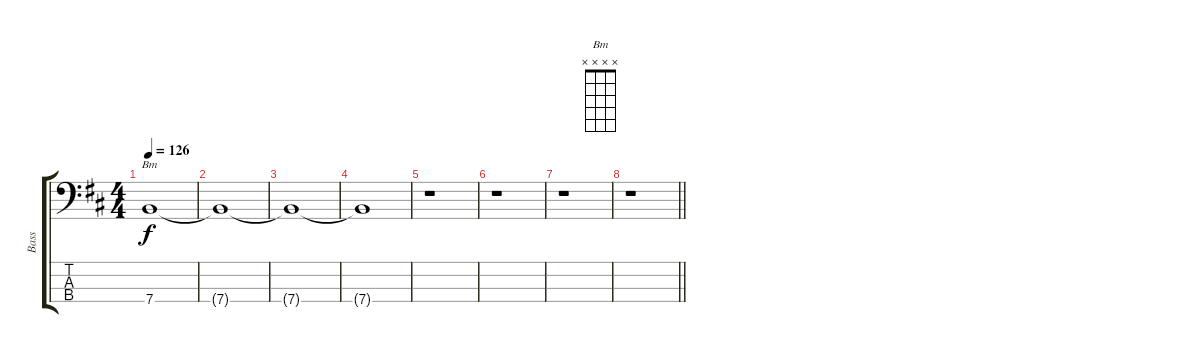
\track ("Bass" "Bass") {instrument electricbassfinger}
\staff {score tabs}
\tuning (G2 D2 A1 E1) {hide}
\chord ("Bm" x x x x)
\ts (4 4)
\tempo 126
\clef f4
\ks bminor
7.4.1{ch "Bm" dy f} |
7.4{t}.1 |
7.4{t}.1 |
7.4{t}.1 |
r.1 |
r.1 |
r.1 |
\barLineRight lightlight
r.1
